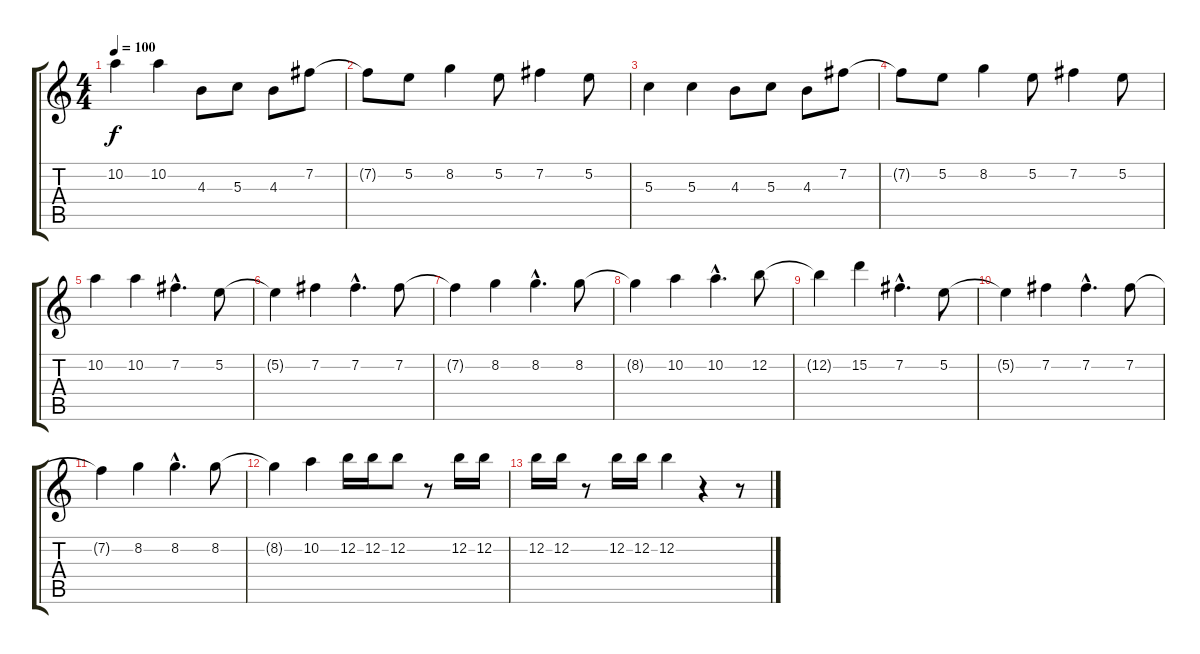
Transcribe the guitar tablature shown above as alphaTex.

\track "" {instrument overdrivenguitar}
\staff {score tabs}
\tuning (E4 B3 G3 D3 A2 E2) {hide}
\ts (4 4)
\tempo 100
\clef g2
\ks c
10.2.4{dy f} 10.2.4 4.3.8 5.3.8 4.3.8 7.2.8 |
7.2{t}.8 5.2.8 8.2.4 5.2.8 7.2.4 5.2.8 |
5.3.4 5.3.4 4.3.8 5.3.8 4.3.8 7.2.8 |
7.2{t}.8 5.2.8 8.2.4 5.2.8 7.2.4 5.2.8 |
10.2.4 10.2.4 7.2{hac}.4{d} 5.2.8 |
5.2{t}.4 7.2.4 7.2{hac}.4{d} 7.2.8 |
7.2{t}.4 8.2.4 8.2{hac}.4{d} 8.2.8 |
8.2{t}.4 10.2.4 10.2{hac}.4{d} 12.2.8 |
12.2{t}.4 15.2.4 7.2{hac}.4{d} 5.2.8 |
5.2{t}.4 7.2.4 7.2{hac}.4{d} 7.2.8 |
7.2{t}.4 8.2.4 8.2{hac}.4{d} 8.2.8 |
8.2{t}.4 10.2.4 12.2.16 12.2.16 12.2.8 r.8 12.2.16 12.2.16 |
12.2.16 12.2.16 r.8 12.2.16 12.2.16 12.2.4 r.4 r.8
